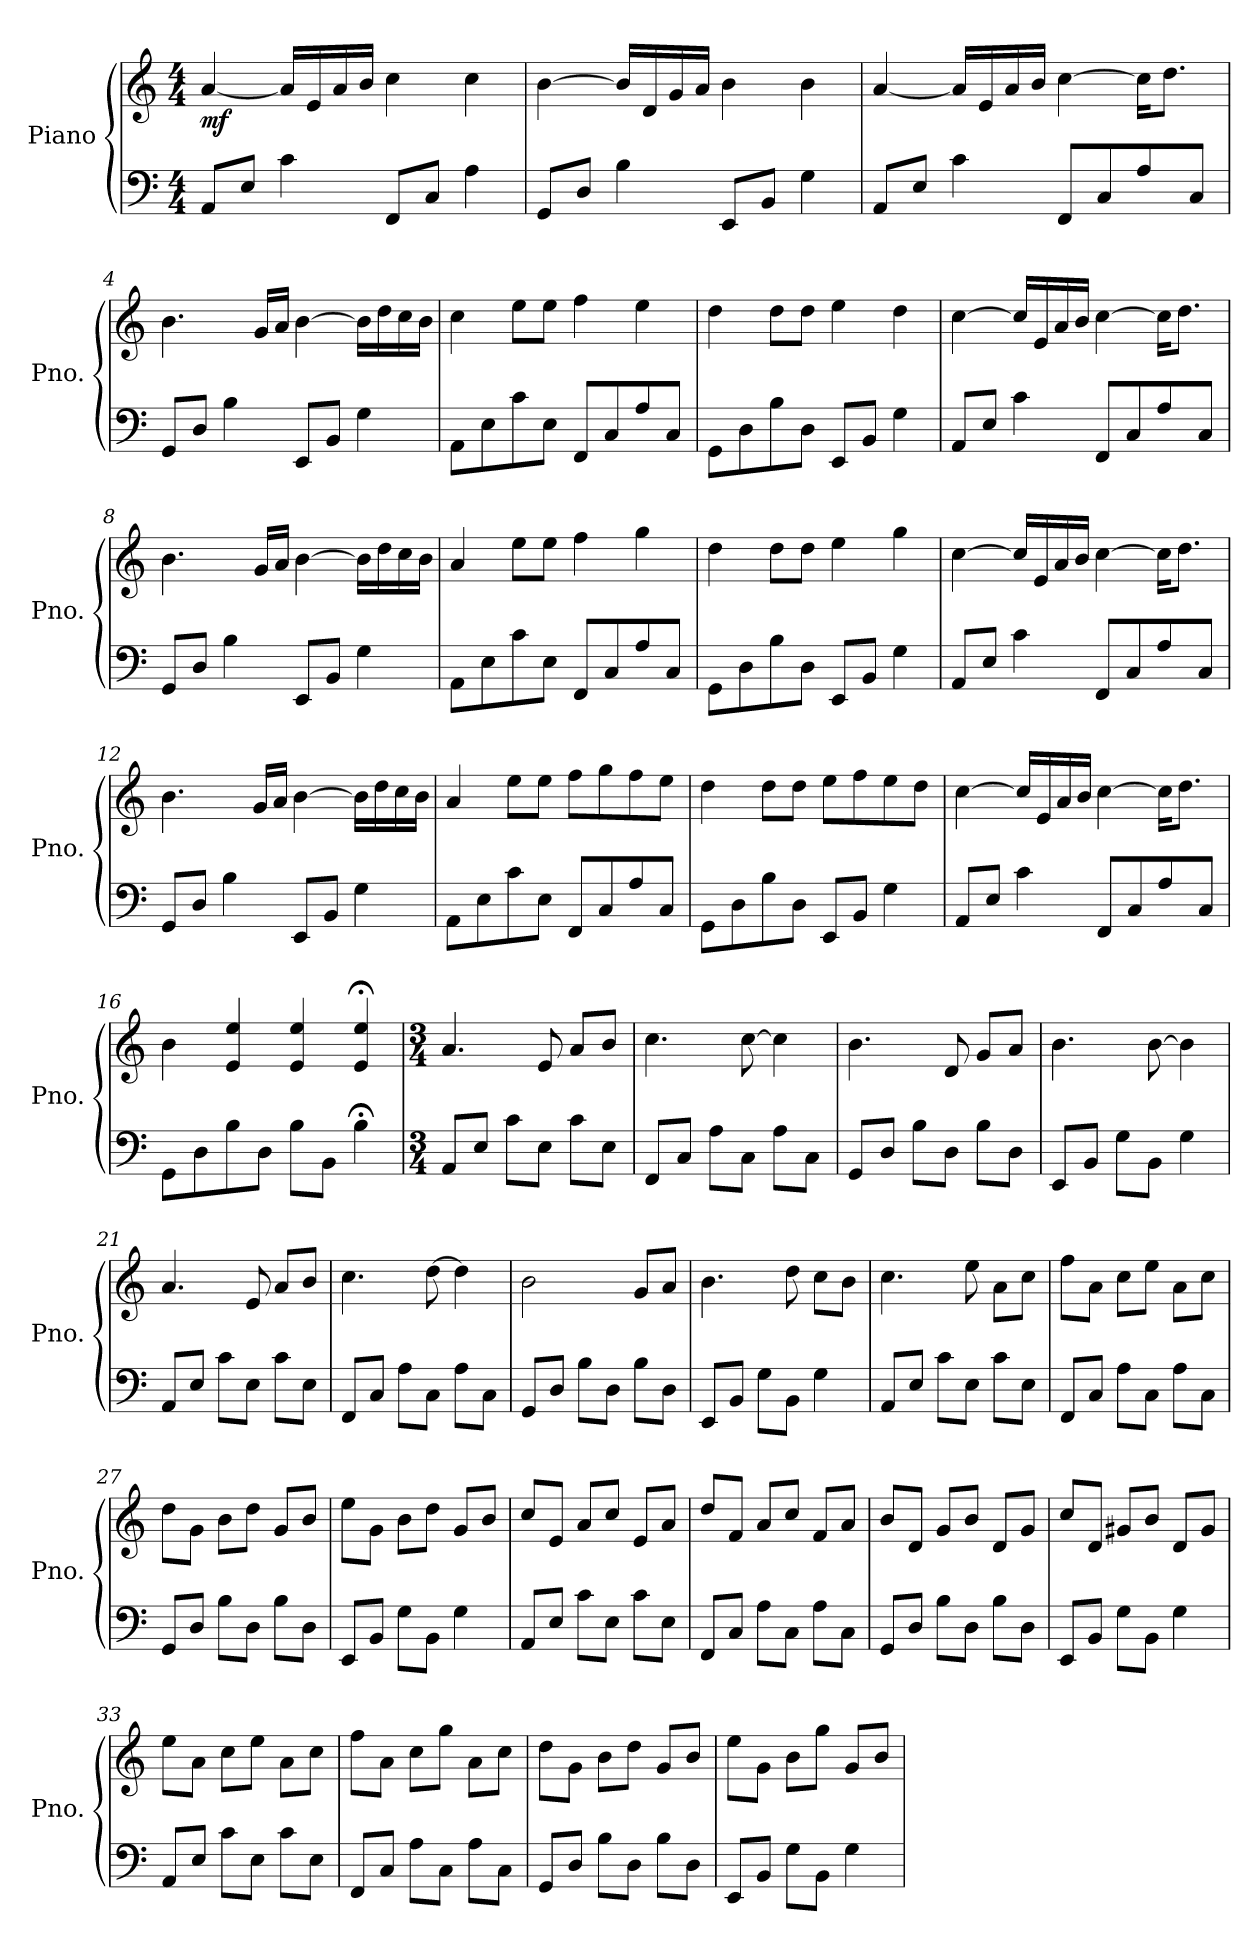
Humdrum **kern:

**kern	**kern	**dynam
*part1	*part1	*part1
*staff2	*staff1	*staff1/2
*I"Piano	*	*
*I'Pno.	*	*
*clefF4	*clefG2	*
*k[]	*k[]	*
*M4/4	*M4/4	*
=1	=1	=1
!	!	!LO:DY:b
8AA/L	[4a/	mf
8E/J	.	.
4c\	16a/LL]	.
.	16e/	.
.	16a/	.
.	16b/JJ	.
8FF/L	4cc\	.
8C/J	.	.
4A\	4cc\	.
=2	=2	=2
8GG/L	[4b\	.
8D/J	.	.
4B\	16b/LL]	.
.	16d/	.
.	16g/	.
.	16a/JJ	.
8EE/L	4b\	.
8BB/J	.	.
4G\	4b\	.
=3	=3	=3
8AA/L	[4a/	.
8E/J	.	.
4c\	16a/LL]	.
.	16e/	.
.	16a/	.
.	16b/JJ	.
8FF/L	[4cc\	.
8C/	.	.
8A/	16cc\KL]	.
.	8.dd\J	.
8C/J	.	.
=4	=4	=4
8GG/L	4.b\	.
8D/J	.	.
4B\	.	.
.	16g/LL	.
.	16a/JJ	.
8EE/L	[4b\	.
8BB/J	.	.
4G\	16b\LL]	.
.	16dd\	.
.	16cc\	.
.	16b\JJ	.
!!LO:LB:g=z
=5	=5	=5
8AA\L	4cc\	.
8E\	.	.
8c\	8ee\L	.
8E\J	8ee\J	.
8FF/L	4ff\	.
8C/	.	.
8A/	4ee\	.
8C/J	.	.
=6	=6	=6
8GG\L	4dd\	.
8D\	.	.
8B\	8dd\L	.
8D\J	8dd\J	.
8EE/L	4ee\	.
8BB/J	.	.
4G\	4dd\	.
=7	=7	=7
8AA/L	[4cc\	.
8E/J	.	.
4c\	16cc/LL]	.
.	16e/	.
.	16a/	.
.	16b/JJ	.
8FF/L	[4cc\	.
8C/	.	.
8A/	16cc\KL]	.
.	8.dd\J	.
8C/J	.	.
=8	=8	=8
8GG/L	4.b\	.
8D/J	.	.
4B\	.	.
.	16g/LL	.
.	16a/JJ	.
8EE/L	[4b\	.
8BB/J	.	.
4G\	16b\LL]	.
.	16dd\	.
.	16cc\	.
.	16b\JJ	.
=9	=9	=9
8AA\L	4a/	.
8E\	.	.
8c\	8ee\L	.
8E\J	8ee\J	.
8FF/L	4ff\	.
8C/	.	.
8A/	4gg\	.
8C/J	.	.
!!LO:LB:g=z
=10	=10	=10
8GG\L	4dd\	.
8D\	.	.
8B\	8dd\L	.
8D\J	8dd\J	.
8EE/L	4ee\	.
8BB/J	.	.
4G\	4gg\	.
=11	=11	=11
8AA/L	[4cc\	.
8E/J	.	.
4c\	16cc/LL]	.
.	16e/	.
.	16a/	.
.	16b/JJ	.
8FF/L	[4cc\	.
8C/	.	.
8A/	16cc\KL]	.
.	8.dd\J	.
8C/J	.	.
=12	=12	=12
8GG/L	4.b\	.
8D/J	.	.
4B\	.	.
.	16g/LL	.
.	16a/JJ	.
8EE/L	[4b\	.
8BB/J	.	.
4G\	16b\LL]	.
.	16dd\	.
.	16cc\	.
.	16b\JJ	.
=13	=13	=13
8AA\L	4a/	.
8E\	.	.
8c\	8ee\L	.
8E\J	8ee\J	.
8FF/L	8ff\L	.
8C/	8gg\	.
8A/	8ff\	.
8C/J	8ee\J	.
=14	=14	=14
8GG\L	4dd\	.
8D\	.	.
8B\	8dd\L	.
8D\J	8dd\J	.
8EE/L	8ee\L	.
8BB/J	8ff\	.
4G\	8ee\	.
.	8dd\J	.
!!LO:LB:g=z
=15	=15	=15
8AA/L	[4cc\	.
8E/J	.	.
4c\	16cc/LL]	.
.	16e/	.
.	16a/	.
.	16b/JJ	.
8FF/L	[4cc\	.
8C/	.	.
8A/	16cc\KL]	.
.	8.dd\J	.
8C/J	.	.
=16	=16	=16
8GG\L	4b\	.
8D\	.	.
8B\	4e/ 4ee/	.
8D\J	.	.
8B\L	4e/ 4ee/	.
8BB\J	.	.
4B;<\	4e/;< 4ee/;<	.
!!LO:LB:g=z
=17	=17	=17
*M3/4	*M3/4	*
8AA/L	4.a/	.
8E/J	.	.
8c\L	.	.
8E\J	8e/	.
8c\L	8a/L	.
8E\J	8b/J	.
=18	=18	=18
8FF/L	4.cc\	.
8C/J	.	.
8A\L	.	.
8C\J	[8cc\	.
8A\L	4cc\]	.
8C\J	.	.
=19	=19	=19
8GG/L	4.b\	.
8D/J	.	.
8B\L	.	.
8D\J	8d/	.
8B\L	8g/L	.
8D\J	8a/J	.
=20	=20	=20
8EE/L	4.b\	.
8BB/J	.	.
8G\L	.	.
8BB\J	[8b\	.
4G\	4b\]	.
=21	=21	=21
8AA/L	4.a/	.
8E/J	.	.
8c\L	.	.
8E\J	8e/	.
8c\L	8a/L	.
8E\J	8b/J	.
=22	=22	=22
8FF/L	4.cc\	.
8C/J	.	.
8A\L	.	.
8C\J	[8dd\	.
8A\L	4dd\]	.
8C\J	.	.
!!LO:PB:g=z
=23	=23	=23
8GG/L	2b\	.
8D/J	.	.
8B\L	.	.
8D\J	.	.
8B\L	8g/L	.
8D\J	8a/J	.
=24	=24	=24
8EE/L	4.b\	.
8BB/J	.	.
8G\L	.	.
8BB\J	8dd\	.
4G\	8cc\L	.
.	8b\J	.
=25	=25	=25
8AA/L	4.cc\	.
8E/J	.	.
8c\L	.	.
8E\J	8ee\	.
8c\L	8a\L	.
8E\J	8cc\J	.
=26	=26	=26
8FF/L	8ff\L	.
8C/J	8a\J	.
8A\L	8cc\L	.
8C\J	8ee\J	.
8A\L	8a\L	.
8C\J	8cc\J	.
=27	=27	=27
8GG/L	8dd\L	.
8D/J	8g\J	.
8B\L	8b\L	.
8D\J	8dd\J	.
8B\L	8g/L	.
8D\J	8b/J	.
=28	=28	=28
8EE/L	8ee\L	.
8BB/J	8g\J	.
8G\L	8b\L	.
8BB\J	8dd\J	.
4G\	8g/L	.
.	8b/J	.
=29	=29	=29
8AA/L	8cc/L	.
8E/J	8e/J	.
8c\L	8a/L	.
8E\J	8cc/J	.
8c\L	8e/L	.
8E\J	8a/J	.
!!LO:LB:g=z
=30	=30	=30
8FF/L	8dd/L	.
8C/J	8f/J	.
8A\L	8a/L	.
8C\J	8cc/J	.
8A\L	8f/L	.
8C\J	8a/J	.
=31	=31	=31
8GG/L	8b/L	.
8D/J	8d/J	.
8B\L	8g/L	.
8D\J	8b/J	.
8B\L	8d/L	.
8D\J	8g/J	.
=32	=32	=32
8EE/L	8cc/L	.
8BB/J	8d/J	.
8G\L	8g#X/L	.
8BB\J	8b/J	.
4G\	8d/L	.
.	8g#/J	.
=33	=33	=33
8AA/L	8ee\L	.
8E/J	8a\J	.
8c\L	8cc\L	.
8E\J	8ee\J	.
8c\L	8a\L	.
8E\J	8cc\J	.
=34	=34	=34
8FF/L	8ff\L	.
8C/J	8a\J	.
8A\L	8cc\L	.
8C\J	8gg\J	.
8A\L	8a\L	.
8C\J	8cc\J	.
=35	=35	=35
8GG/L	8dd\L	.
8D/J	8g\J	.
8B\L	8b\L	.
8D\J	8dd\J	.
8B\L	8g/L	.
8D\J	8b/J	.
!!LO:LB:g=z
=36	=36	=36
8EE/L	8ee\L	.
8BB/J	8g\J	.
8G\L	8b\L	.
8BB\J	8gg\J	.
4G\	8g/L	.
.	8b/J	.
=	=	=
*-	*-	*-
